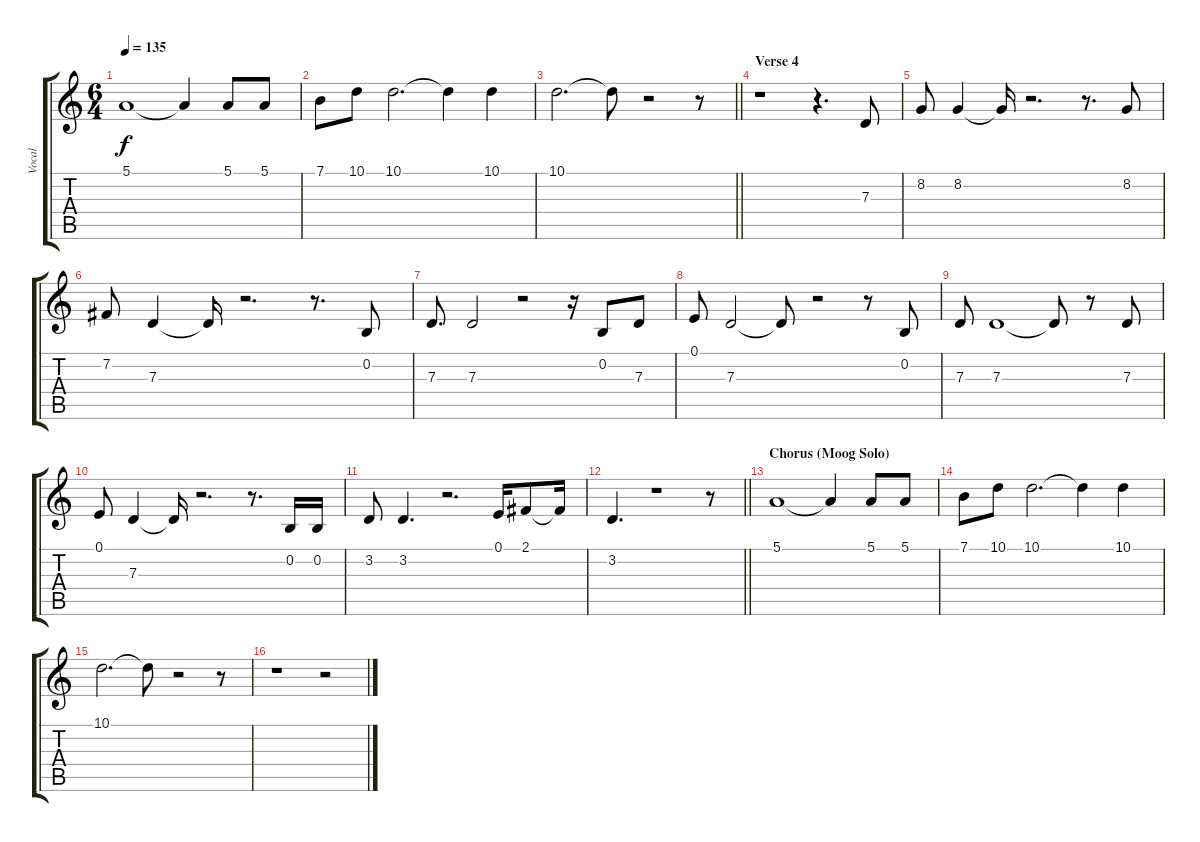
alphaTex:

\track ("Vocal" "Vocal") {instrument englishhorn}
\staff {score tabs}
\tuning (E4 B3 G3 D3 A2 E2) {hide}
\ts (6 4)
\tempo 135
\clef g2
\ks c
5.1.1{dy f} 5.1{t}.4 5.1.8 5.1.8 |
7.1.8 10.1.8 10.1.2{d} 10.1{t}.4 10.1.4 |
\barLineRight lightlight
10.1.2{d} 10.1{t}.8 r.2 r.8 |
\section ("" "Verse 4")
r.1 r.4{d} 7.3.8 |
8.2.8 8.2.4 8.2{t}.16 r.2{d} r.8{d} 8.2.8 |
7.2.8 7.3.4 7.3{t}.16 r.2{d} r.8{d} 0.2.8 |
7.3.8{d} 7.3.2 r.2 r.16 0.2.8 7.3.8 |
0.1.8 7.3.2 7.3{t}.8 r.2 r.8 0.2.8 |
7.3.8 7.3.1 7.3{t}.8 r.8 7.3.8 |
0.1.8 7.3.4 7.3{t}.16 r.2{d} r.8{d} 0.2.16 0.2.16 |
3.2.8 3.2.4{d} r.2{d} 0.1.16 2.1.8 2.1{t}.16 |
\barLineRight lightlight
3.2.4{d} r.1 r.8 |
\section ("" "Chorus (Moog Solo)")
5.1.1 5.1{t}.4 5.1.8 5.1.8 |
7.1.8 10.1.8 10.1.2{d} 10.1{t}.4 10.1.4 |
10.1.2{d} 10.1{t}.8 r.2 r.8 |
r.1 r.2
